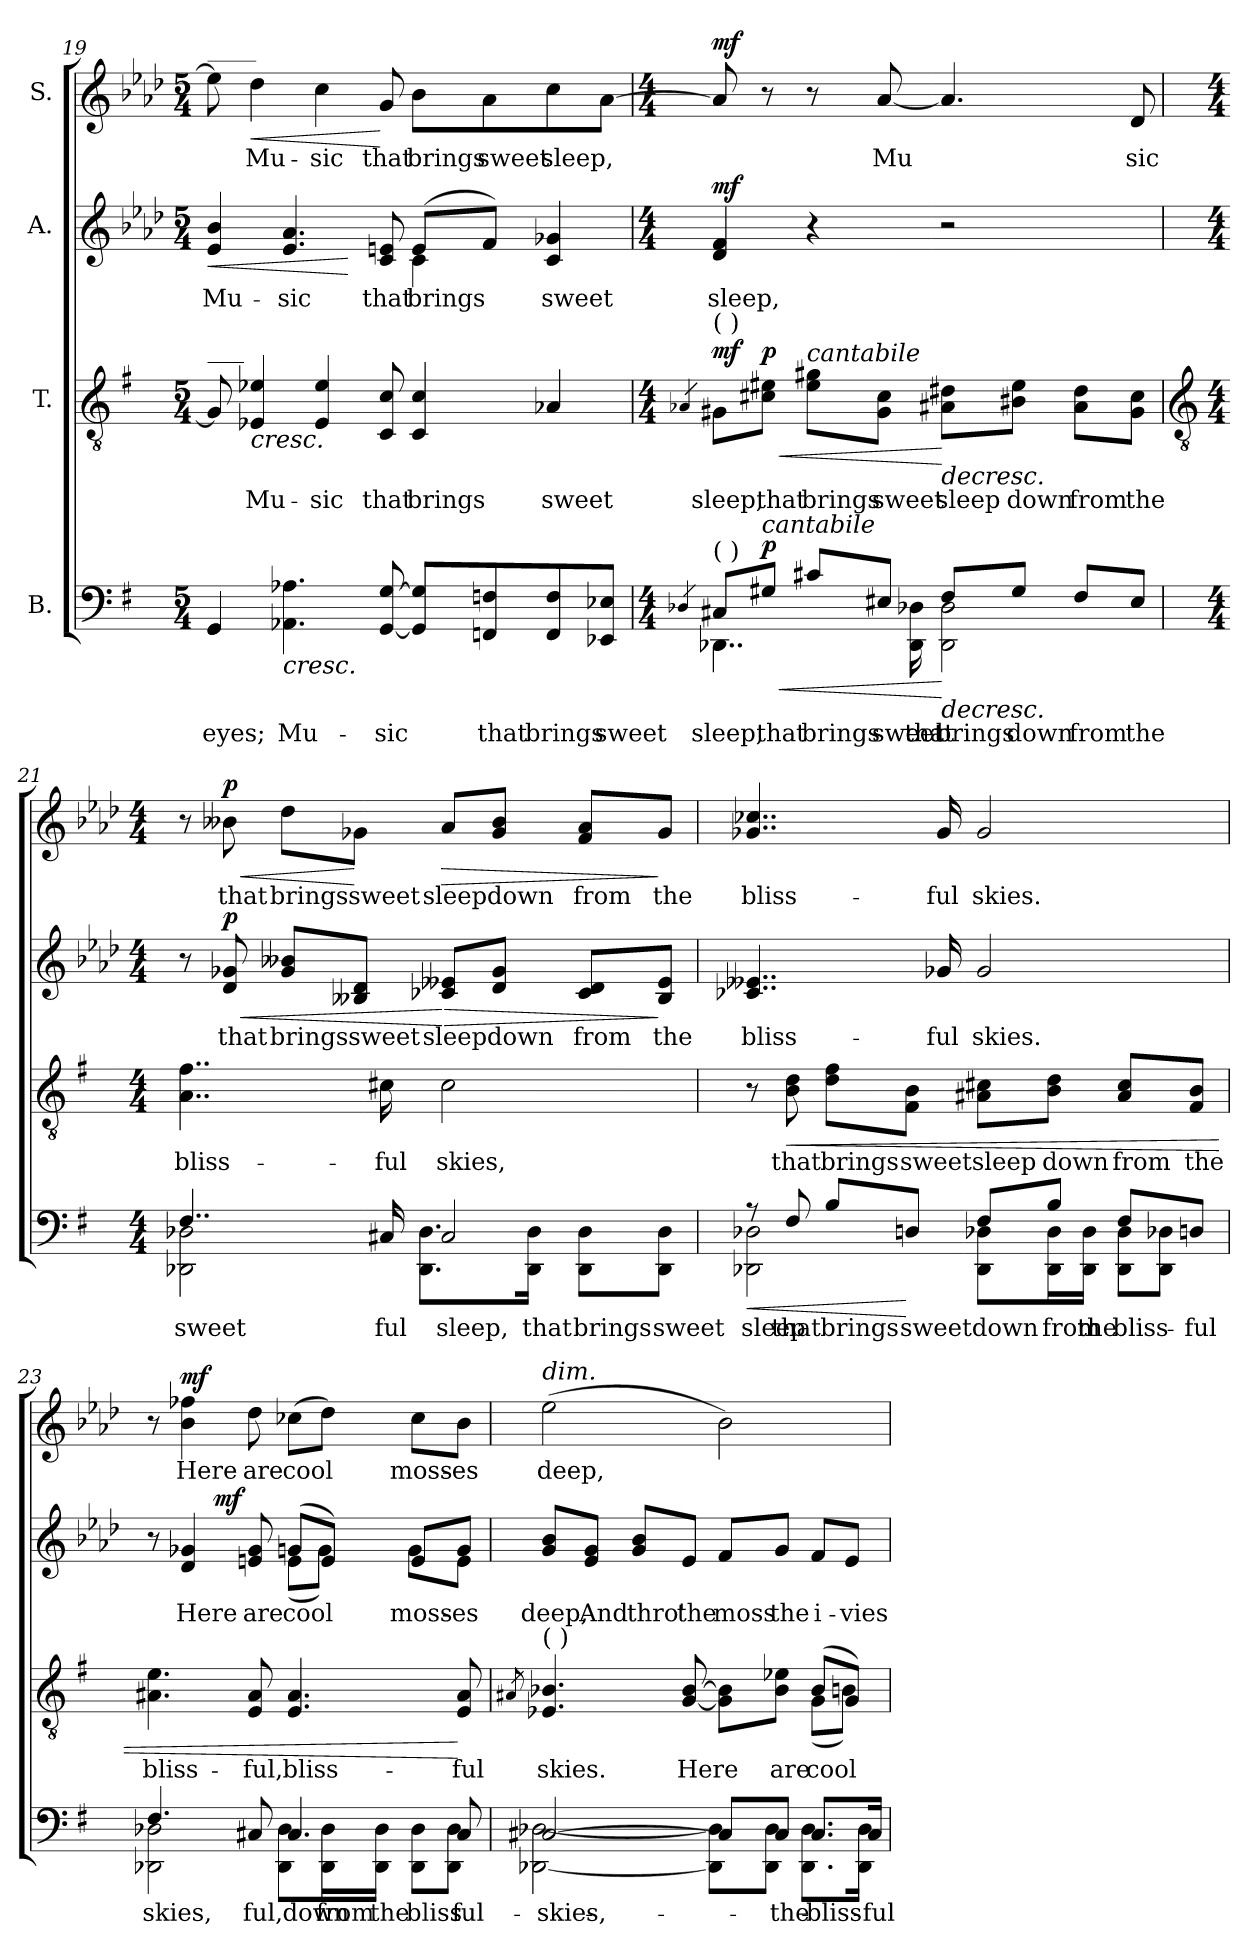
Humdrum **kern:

**kern	**text	**dynam	**kern	**text	**dynam	**kern	**text	**dynam	**kern	**text	**dynam
*part4	*part4	*part4	*part3	*part3	*part3	*part2	*part2	*part2	*part1	*part1	*part1
*staff4	*staff4	*staff4	*staff3	*staff3	*staff3	*staff2	*staff2	*staff2	*staff1	*staff1	*staff1
*I"B.	*	*	*I"T.	*	*	*I"A.	*	*	*I"S.	*	*
!!LO:PB:g=z
*clefF4	*	*	*clefGv2	*	*	*clefG2	*	*	*clefG2	*	*
*k[f#]	*	*	*k[f#]	*	*	*k[b-e-a-d-]	*	*	*k[b-e-a-d-]	*	*
*G:	*	*	*G:	*	*	*A-:	*	*	*A-:	*	*
*M5/4	*	*	*M5/4	*	*	*M5/4	*	*	*M5/4	*	*
=19	=19	=19	=19	=19	=19	=19	=19	=19	=19	=19	=19
*^	*	*	*	*	*	*	*	*	*	*	*
!	!	!	!	!	!	!	!	!	!	!LO:TX:a:t=____	!	!
!	!	!	!	!LO:TX:a:t=___	!	!	!	!	!	!	!	!
!	!	!LO:LY:b	!	!	!	!	!	!LO:LY:b	!LO:HP:b	!	!	!
*	*	*	*	*	*	*	*^	*	*	*	*	*
4GG/	4GG/	eyes;	.	8G/]	.	.	4e-/ 4b-/	4ryy	Mu-	<	8ee-\]	.	.
!	!	!	!	!	!LO:LY:b	!LO:HP:b	!	!	!	!	!	!LO:LY:b	!LO:HP:b
.	.	.	.	4E-X/ 4e-X/	Mu-	<	.	.	.	.	4dd-i\	Mu-	<
!	!	!LO:LY:b	!LO:HP:b	!	!	!	!	!	!LO:LY:b	!	!	!	!
2ryy	4.AA-X\ 4.A-X\	Mu-	<	.	.	.	4.e-/ 4.a-/	4ryy	-sic	.	.	.	.
!	!	!	!	!	!LO:LY:b	!	!	!	!	!	!	!LO:LY:b	!
.	.	.	.	4E-/ 4e-/	-sic	.	.	.	.	.	4cc\	-sic	.
.	.	.	.	.	.	.	.	4ryy	.	[	.	.	.
!	!	!LO:LY:b	!	!	!LO:LY:b	!	!	!	!LO:LY:b	!	!	!LO:LY:b	!
.	[8GG/ [8G/	-sic	.	8C/ 8c/	that	.	8c/ 8en/	.	that	.	8g/	that	[
!	!	!	!	!	!LO:LY:b	!	!	!	!LO:LY:b	!	!	!LO:LY:b	!
8ryy	8GG/] 8G/]L	.	.	4C/ 4c/	brings	.	(>8e/L	4c\	brings	.	8b-\L	brings	.
!	!	!LO:LY:b	!	!	!	!	!	!	!	!	!	!LO:LY:b	!
4.ryy	8FFn/ 8Fn/	that	.	.	.	.	8f/J)	.	.	.	8a-\	sweet	.
!	!	!LO:LY:b	!	!	!LO:LY:b	!	!	!	!LO:LY:b	!	!	!LO:LY:b	!
.	8FF/ 8F/	brings	.	4A-X/	sweet	.	4c/ 4g-X/	4ryy	sweet	.	8cc\	sleep,	.
!	!	!LO:LY:b	!	!	!	!	!	!	!	!	!	!	!
.	8EE-X/ 8E-X/J	sweet	.	.	.	.	.	.	.	.	[8a-\J	.	.
*	*	*	*	*	*	*	*v	*v	*	*	*	*	*
!!LO:LB:g=z
=20	=20	=20	=20	=20	=20	=20	=20	=20	=20	=20	=20	=20
*M4/4	*	*	*	*M4/4	*	*	*M4/4	*	*	*M4/4	*	*
4qD-X/	.	.	.	4qA-X/	.	.	.	.	.	.	.	.
!	!	!	!	!LO:TX:a:t=(   )	!	!	!	!	!	!	!	!
!LO:TX:a:t=(   )	!	!	!	!	!	!	!	!	!	!	!	!
!	!	!LO:LY:b	!	!	!	!	!	!	!	!	!	!
!	!	!LO:LY:b	!LO:DY:b	!	!LO:LY:b	!	!	!LO:LY:b	!	!	!	!
!	!	!	!LO:DY:n=1:b	!	!	!LO:DY:b	!	!	!LO:DY:b	!	!	!LO:DY:b
8C#X/L	4..DD-X\	sleep,	mf mf	8G#X\L	sleep,	mf	4d-/ 4f/	sleep,	mf	8a-/]	.	mf
!LO:TX:a:i:t=cantabile	!	!	!	!	!	!	!	!	!	!	!	!
!	!	!LO:LY:b	!LO:HP:b	!	!LO:LY:b	!LO:HP:b	!	!	!	!	!	!
!	!	!	!LO:DY:n=2:b	!	!	!LO:DY:n=1:b	!	!	!	!	!	!
8G#X/J	.	that	< p	8c#X\ 8e#X\J	that	< p	.	.	.	8r	.	.
!	!	!	!	!LO:TX:a:i:t=cantabile	!	!	!	!	!	!	!	!
!	!	!LO:LY:b	!	!	!LO:LY:b	!	!	!	!	!	!	!
8c#X/L	.	brings	.	8e#\ 8g#X\L	brings	.	4r	.	.	8r	.	.
!	!	!LO:LY:b	!	!	!LO:LY:b	!	!	!	!	!	!LO:LY:b	!
8E#X/J	.	sweet	.	8G#\ 8c#\J	sweet	.	.	.	.	[8a-/	Mu	.
!	!	!LO:LY:b	!	!	!	!	!	!	!	!	!	!
.	16DD-\ 16D-\	that	.	.	.	.	.	.	.	.	.	.
!	!	!LO:LY:b	!LO:HP:n=1:b	!	!	!	!	!	!	!	!	!
!	!	!LO:LY:b	!	!	!LO:LY:b	!LO:HP:n=1:b	!	!	!	!	!	!
8F#/L	2DD-\ 2D-\	brings	[ >	8A#X\ 8d#X\L	sleep	[ >	2r	.	.	4.a-/]	.	.
!	!	!LO:LY:b	!	!	!LO:LY:b	!	!	!	!	!	!	!
8G#/J	.	down	.	8B#X\ 8e#\J	down	.	.	.	.	.	.	.
!	!	!LO:LY:b	!	!	!LO:LY:b	!	!	!	!	!	!	!
8F#/L	.	from	.	8A#\ 8d#\L	from	[	.	.	.	.	.	.
!	!	!LO:LY:b	!	!	!LO:LY:b	!	!	!	!	!	!LO:LY:b	!
8E#/J	.	the	.	8G#\ 8c#\J	the	.	.	.	.	8d-/	sic	.
!!LO:PB:g=z
=21	=21	=21	=21	=21	=21	=21	=21	=21	=21	=21	=21	=21
*	*	*	*	*clefGv2	*	*	*	*	*	*	*	*
*M4/4	*	*	*	*M4/4	*	*	*M4/4	*	*	*M4/4	*	*
!	!	!LO:LY:b	!	!	!	!	!	!	!	!	!	!
!	!	!LO:LY:b	!	!	!LO:LY:b	!	!	!	!	!	!	!
4..F#/	2DD-X\ 2D-X\	sweet	.	4..A\ 4..f#\	bliss-	.	8r	.	.	8r	.	.
!	!	!	!	!	!	!	!	!LO:LY:b	!LO:HP:b	!	!LO:LY:b	!LO:HP:b
!	!	!	!	!	!	!	!	!	!LO:DY:n=1:b	!	!	!LO:DY:n=1:b
.	.	.	.	.	.	.	8d-/ 8g-X/	that	< p	8b--X\	that	< p
!	!	!	!	!	!	!	!	!LO:LY:b	!	!	!LO:LY:b	!
.	.	.	.	.	.	.	8g-/ 8b--X/L	brings	.	8dd-\L	brings	.
!	!	!	!	!	!	!	!	!LO:LY:b	!	!	!LO:LY:b	!
.	.	.	.	.	.	.	8B--X/ 8d-/J	sweet	.	8g-X\J	sweet	[
!	!	!LO:LY:b	!	!	!LO:LY:b	!	!	!	!	!	!	!
16C#X/	.	-ful	.	16c#X\	-ful	.	.	.	.	.	.	.
!	!	!LO:LY:b	!	!	!	!	!	!	!	!	!	!
!	!	!LO:LY:b	!	!	!LO:LY:b	!	!	!LO:LY:b	!LO:HP:n=1:b	!	!LO:LY:b	!LO:HP:b
2C#/	8.DD-\ 8.D-\L	sleep,	.	2c#\	skies,	.	8c-X/ 8e--X/L	sleep	[ >	8a-/L	sleep	>
!	!	!	!	!	!	!	!	!LO:LY:b	!	!	!LO:LY:b	!
.	.	.	.	.	.	.	8d-/ 8g-/J	down	.	8g-/ 8b--/J	down	.
!	!	!LO:LY:b	!	!	!	!	!	!	!	!	!	!
.	16DD-\ 16D-\Jk	that	.	.	.	.	.	.	.	.	.	.
!	!	!LO:LY:b	!	!	!	!	!	!LO:LY:b	!	!	!LO:LY:b	!
.	8DD-\ 8D-\L	brings	.	.	.	.	8c-/ 8d-/L	from	.	8f/ 8a-/L	from	.
!	!	!LO:LY:b	!	!	!	!	!	!LO:LY:b	!	!	!LO:LY:b	!
.	8DD-\ 8D-\J	sweet	.	.	.	.	8B--/ 8e--/J	the	]	8g-/J	the	]
!!LO:LB:g=z
=22	=22	=22	=22	=22	=22	=22	=22	=22	=22	=22	=22	=22
!	!	!LO:LY:b	!LO:HP:b	!	!	!	!	!LO:LY:b	!	!	!LO:LY:b	!
8r	2DD-X\ 2D-X\	sleep	<	8r	.	.	4..c-X/ 4..e--X/	bliss-	.	4..g-X/ 4..cc-X/	bliss-	.
!	!	!LO:LY:b	!	!	!LO:LY:b	!LO:HP:b	!	!	!	!	!	!
8F#/	.	that	.	8B\ 8d\	that	<	.	.	.	.	.	.
!	!	!LO:LY:b	!	!	!LO:LY:b	!	!	!	!	!	!	!
8B/L	.	brings	.	8d\ 8f#\L	brings	.	.	.	.	.	.	.
!	!	!LO:LY:b	!	!	!LO:LY:b	!	!	!	!	!	!	!
8Dn/J	.	sweet	[	8F#\ 8B\J	sweet	.	.	.	.	.	.	.
!	!	!	!	!	!	!	!	!LO:LY:b	!	!	!LO:LY:b	!
.	.	.	.	.	.	.	16g-X/	-ful	.	16g-/	-ful	.
!	!	!LO:LY:b	!	!	!	!	!	!	!	!	!	!
!	!	!LO:LY:b	!	!	!LO:LY:b	!	!	!LO:LY:b	!	!	!LO:LY:b	!
8F#/L	8DD-\ 8D-X\L	down	.	8A#X\ 8c#X\L	sleep	]	2g-/	skies.	.	2g-/	skies.	.
!	!	!LO:LY:b	!	!	!	!	!	!	!	!	!	!
!	!	!LO:LY:b	!	!	!LO:LY:b	!	!	!	!	!	!	!
8B/J	16DD-\ 16D-\L	from	]	8B\ 8d\J	down	.	.	.	.	.	.	.
!	!	!LO:LY:b	!	!	!	!	!	!	!	!	!	!
.	16DD-\ 16D-\JJ	the	.	.	.	.	.	.	.	.	.	.
!	!	!LO:LY:b	!	!	!	!	!	!	!	!	!	!
!	!	!LO:LY:b	!	!	!LO:LY:b	!	!	!	!	!	!	!
8F#/L	8DD-\ 8D-\L	bliss-	.	8A#/ 8c#/L	from	.	.	.	.	.	.	.
!	!	!LO:LY:b	!	!	!	!	!	!	!	!	!	!
!	!	!LO:LY:b	!	!	!LO:LY:b	!	!	!	!	!	!	!
8Dn/J	8DD-\ 8D-X\J	-ful	.	8F#/ 8B/J	the	.	.	.	.	.	.	.
!!LO:PB:g=z
=23	=23	=23	=23	=23	=23	=23	=23	=23	=23	=23	=23	=23
!	!	!LO:LY:b	!	!	!	!	!	!	!	!	!	!
!	!	!LO:LY:b	!	!	!LO:LY:b	!	!	!	!	!	!	!
*	*	*	*	*^	*	*	*^	*	*	*	*	*
4.F#/	2DD-X\ 2D-X\	skies,	.	4.A#X\ 4.e\	1ryy	bliss-	.	8r	4ryy	.	.	8r	.	.
!	!	!	!	!	!	!	!	!	!	!LO:LY:b	!	!	!LO:LY:b	!LO:DY:b
.	.	.	.	.	.	.	.	4d-/ 4g-X/	.	Here	.	4b-\ 4ff-X\	Here	mf
!	!	!	!	!	!	!	!	!	!	!	!LO:DY:b	!	!	!
.	.	.	.	.	.	.	.	.	4ryy	.	mf	.	.	.
!	!	!LO:LY:b	!	!	!	!LO:LY:b	!	!	!	!LO:LY:b	!	!	!LO:LY:b	!
8C#X/	.	-ful,	.	8E/ 8A#/	.	-ful,	.	8en/ 8g-/	.	are	.	8dd-\	are	.
!	!	!LO:LY:b	!	!	!	!	!	!	!	!	!	!	!	!
!	!	!LO:LY:b	!	!	!	!LO:LY:b	!	!	!	!LO:LY:b	!	!	!LO:LY:b	!
4.C#/	8DD-\ 8D-\L	down	.	4.E/ 4.A#/	.	bliss-	.	(>8gn/L	(<8e\L	cool	.	(>8cc-X\L	cool	.
!	!	!LO:LY:b	!	!	!	!	!	!	!	!	!	!	!	!
.	16DD-\ 16D-\L	from	.	.	.	.	.	8e/J)	8g\J)	.	.	8dd-\J)	.	.
!	!	!LO:LY:b	!	!	!	!	!	!	!	!	!	!	!	!
.	16DD-\ 16D-\JJ	the	.	.	.	.	.	.	.	.	.	.	.	.
!	!	!LO:LY:b	!	!	!	!	!	!	!	!LO:LY:b	!	!	!LO:LY:b	!
.	8DD-\ 8D-\L	bliss-	.	.	.	.	.	8e/L	8g\L	moss-	.	8cc-\L	moss-	.
!	!	!LO:LY:b	!	!	!	!	!	!	!	!	!	!	!	!
!	!	!LO:LY:b	!	!	!	!LO:LY:b	!	!	!	!LO:LY:b	!	!	!LO:LY:b	!
8C#/	8DD-\ 8D-\J	-ful	[	8E/ 8A#/	.	-ful	[	8g/J	8e\J	-es	.	8b-\J	-es	.
*	*	*	*	*	*	*	*	*v	*v	*	*	*	*	*
=24	=24	=24	=24	=24	=24	=24	=24	=24	=24	=24	=24	=24	=24
.	.	.	.	8qA#X/	.	.	.	.	.	.	.	.	.
!	!	!	!	!	!	!	!	!	!	!	!LO:TX:a:i:t=dim.	!	!
!	!	!	!	!LO:TX:a:t=(   )	!	!	!	!	!	!	!	!	!
!	!	!LO:LY:b	!	!	!	!LO:LY:b	!	!	!LO:LY:b	!	!	!LO:LY:b	!
[2C#X/	[2DD-X\ [2D-X\	skies,	.	4.E-X/ 4.B-X/	4ryy	skies.	.	8g/ 8b-/L	deep,	.	(>2ee-\	deep,	.
!	!	!	!	!	!	!	!	!	!LO:LY:b	!	!	!	!
.	.	.	.	.	.	.	.	8e-/ 8g/J	And	.	.	.	.
!	!	!	!	!	!	!	!	!	!LO:LY:b	!	!	!	!
.	.	.	.	.	4ryy	.	.	8g/ 8b-/L	thro'	.	.	.	.
!	!	!	!	!	!	!LO:LY:b	!	!	!LO:LY:b	!	!	!	!
.	.	.	.	[8G/ [8B-/	.	Here	.	8e-/J	the	.	.	.	.
!	!	!	!	!	!	!	!	!	!LO:LY:b	!	!	!	!
8C#/L]	8DD-\] 8D-\]L	.	.	8G\] 8B-\]L	4ryy	.	.	8f/L	moss	.	2b-\)	.	.
!	!	!LO:LY:b	!	!	!	!LO:LY:b	!	!	!LO:LY:b	!	!	!	!
8C#/J	8DD-\ 8D-\J	the	.	8B-\ 8e-X\J	.	are	.	8g/J	the	.	.	.	.
!	!	!LO:LY:b	!	!	!	!LO:LY:b	!	!	!LO:LY:b	!	!	!	!
8.C#/L	8.DD-\ 8.D-\L	bliss-	.	(>8B-/L	(<8G\L	cool	.	8f/L	i-	.	.	.	.
!	!	!	!	!	!	!	!	!	!LO:LY:b	!	!	!	!
.	.	.	.	8G/J)	8Bn\J)	.	.	8e-/J	-vies	.	.	.	.
!	!	!LO:LY:b	!	!	!	!	!	!	!	!	!	!	!
16C#/Jk	16DD-\ 16D-\Jk	-ful	.	.	.	.	.	.	.	.	.	.	.
*v	*v	*	*	*	*	*	*	*	*	*	*	*	*
*	*	*	*v	*v	*	*	*	*	*	*	*	*
=	=	=	=	=	=	=	=	=	=	=	=
*-	*-	*-	*-	*-	*-	*-	*-	*-	*-	*-	*-
